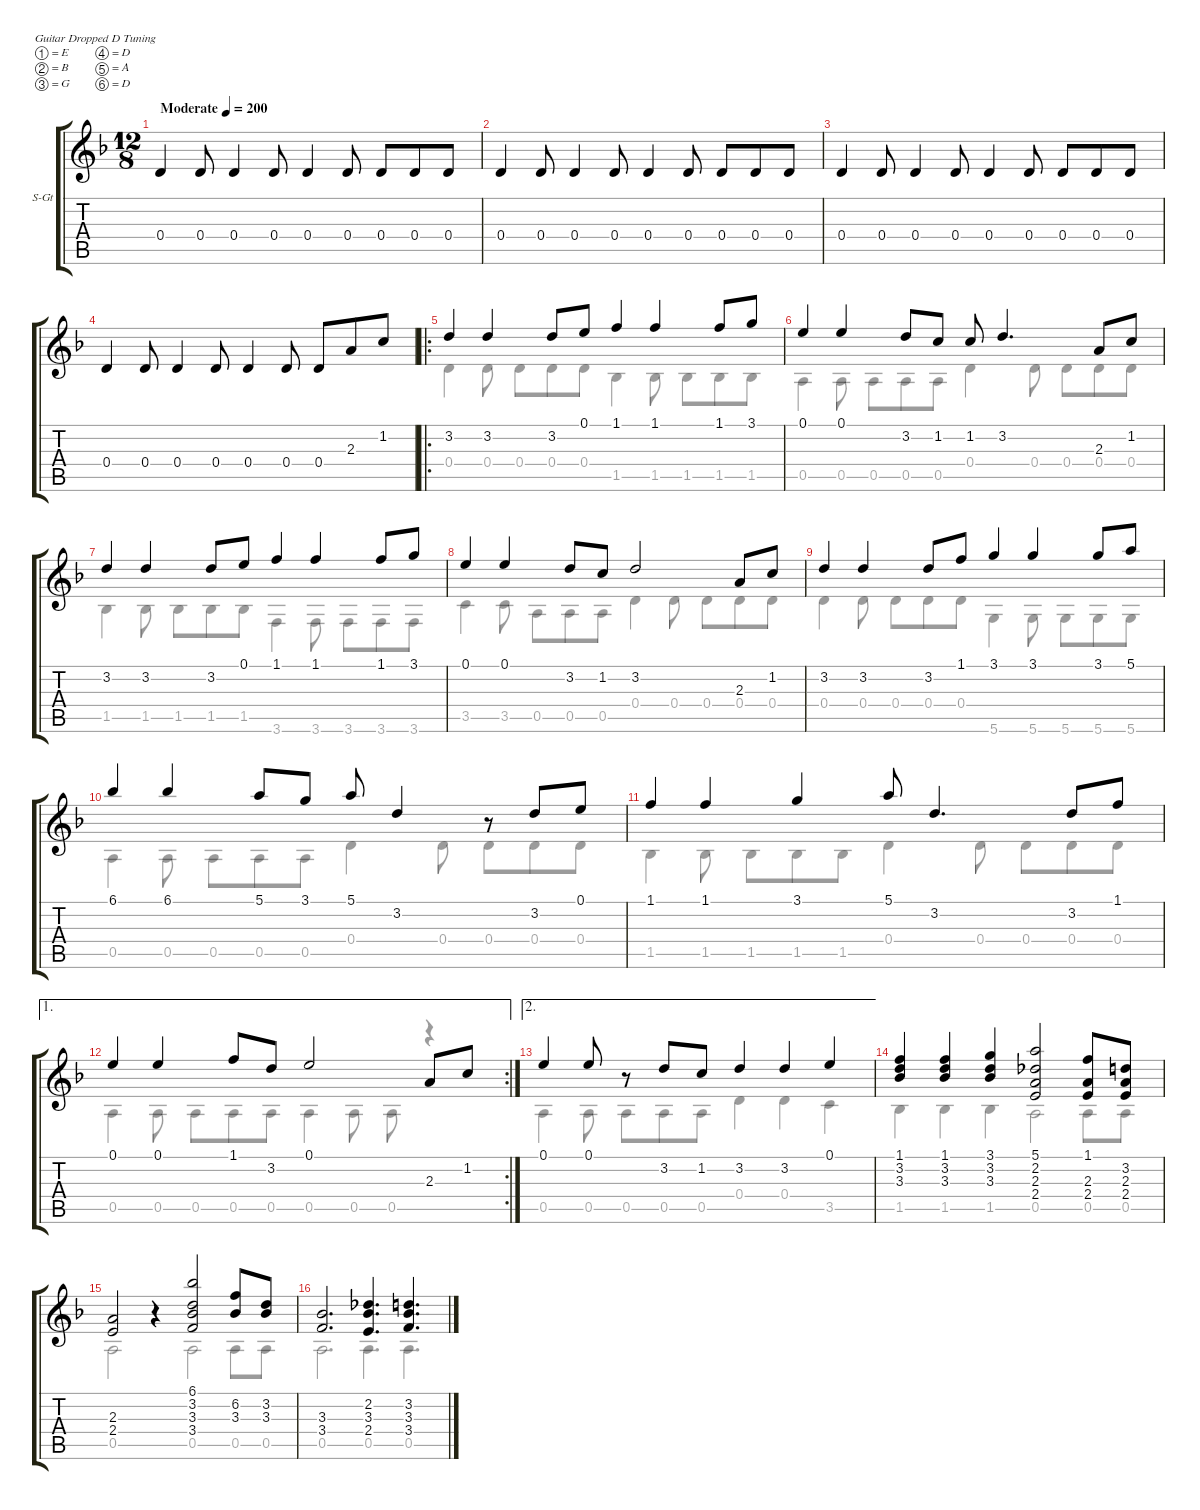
\hideDynamics
\bracketExtendMode groupsimilarinstruments
\firstSystemTrackNameOrientation horizontal
\otherSystemsTrackNameOrientation horizontal
\track ("Track 1" "S-Gt") {instrument acousticguitarsteel}
\staff {score tabs}
\tuning (E4 B3 G3 D3 A2 D2)
\voice
\ts (12 8)
\tempo (200 "Moderate")
\clef g2
\ks dminor
0.4.4{dy f instrument acousticguitarsteel} 0.4.8 0.4.4 0.4.8 0.4.4 0.4.8 0.4.8 0.4.8 0.4.8 |
0.4.4 0.4.8 0.4.4 0.4.8 0.4.4 0.4.8 0.4.8 0.4.8 0.4.8 |
0.4.4 0.4.8 0.4.4 0.4.8 0.4.4 0.4.8 0.4.8 0.4.8 0.4.8 |
0.4.4 0.4.8 0.4.4 0.4.8 0.4.4 0.4.8 0.4.8 2.3.8 1.2.8 |
\ro
3.2.4 3.2.4 3.2.8 0.1.8 1.1.4 1.1.4 1.1.8 3.1.8 |
0.1.4 0.1.4 3.2.8 1.2.8 1.2.8 3.2.4{d beam split} 2.3.8{beam merge} 1.2.8{beam split} |
3.2.4 3.2.4 3.2.8 0.1.8 1.1.4 1.1.4 1.1.8 3.1.8 |
0.1.4 0.1.4 3.2.8 1.2.8 3.2.2 2.3.8 1.2.8 |
3.2.4 3.2.4 3.2.8 1.1.8 3.1.4 3.1.4 3.1.8 5.1.8 |
6.1.4 6.1.4 5.1.8 3.1.8 5.1.8 3.2.4 r.8 3.2.8 0.1.8 |
1.1.4 1.1.4 3.1.4 5.1.8 3.2.4{d beam split} 3.2.8{beam merge} 1.1.8{beam split} |
\ae 1
\rc 2
0.1.4 0.1.4 1.1.8 3.2.8 0.1.2 2.3.8 1.2.8 |
\ae 2
0.1.4 0.1.8 r.8 3.2.8 1.2.8 3.2.4 3.2.4 0.1.4 |
(1.1 3.2 3.3).4 (1.1 3.2 3.3).4 (3.1 3.2 3.3).4 (5.1 2.2 2.3 2.4).2 (1.1 2.3 2.4).8 (3.2 2.3 2.4).8 |
(2.3 2.4).2 r.4 (6.1 3.2 3.3 3.4).2 (6.2 3.3).8 (3.2 3.3).8 |
(3.3 3.4).2{d} (2.2 3.3 2.4).4{d} (3.2 3.3 3.4).4{d}
\voice
\clef g2
\ottava regular
\simile none
\ks dminor
|
|
|
|
0.4.4 0.4.8 0.4.8 0.4.8 0.4.8 1.5.4 1.5.8 1.5.8 1.5.8 1.5.8 |
0.5.4 0.5.8 0.5.8 0.5.8 0.5.8 0.4.4 0.4.8 0.4.8 0.4.8 0.4.8 |
1.5.4 1.5.8 1.5.8 1.5.8 1.5.8 3.6.4 3.6.8 3.6.8 3.6.8 3.6.8 |
3.5.4 3.5.8 0.5.8 0.5.8 0.5.8 0.4.4 0.4.8 0.4.8 0.4.8 0.4.8 |
0.4.4 0.4.8 0.4.8 0.4.8 0.4.8 5.6.4 5.6.8 5.6.8 5.6.8 5.6.8 |
0.5.4 0.5.8 0.5.8 0.5.8 0.5.8 0.4.4 0.4.8 0.4.8 0.4.8 0.4.8 |
1.5.4 1.5.8 1.5.8 1.5.8 1.5.8 0.4.4 0.4.8 0.4.8 0.4.8 0.4.8 |
0.5.4 0.5.8 0.5.8 0.5.8 0.5.8 0.5.4 0.5.8 0.5.8 r.4 |
0.5.4 0.5.8 0.5.8 0.5.8 0.5.8 0.4.4 0.4.4 3.5.4 |
1.5.4 1.5.4 1.5.4 0.5.2 0.5.8 0.5.8 |
0.5.2 r.4 0.5.2{dy f} 0.5.8 0.5.8 |
0.5.2{d} 0.5.4{d} 0.5.4{d}
